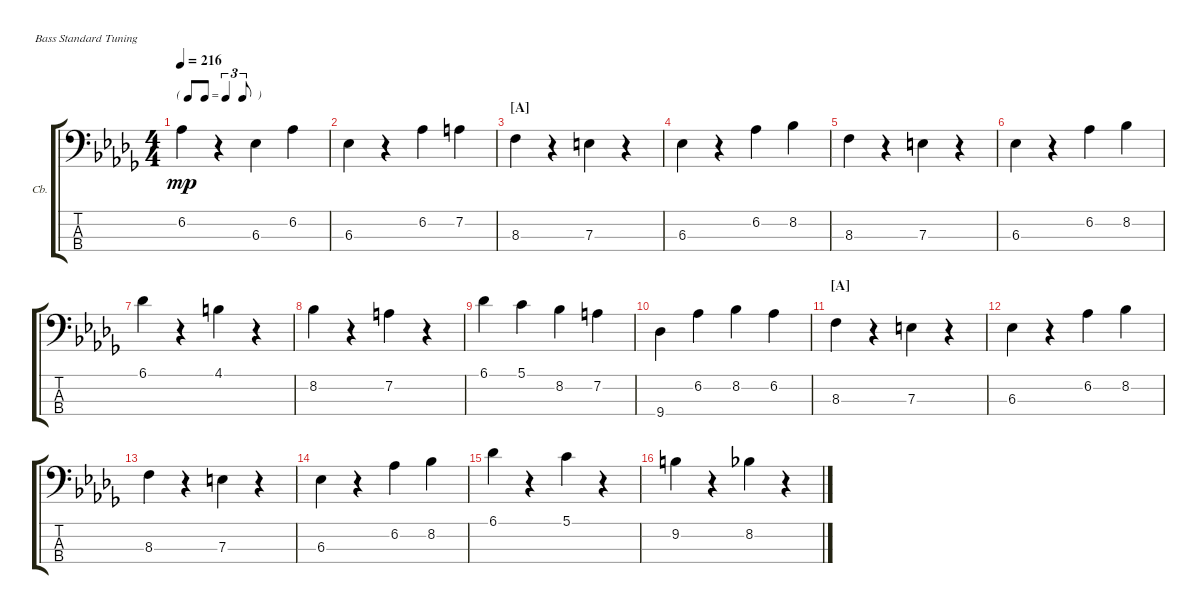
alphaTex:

\defaultSystemsLayout 4
\bracketExtendMode groupsimilarinstruments
\firstSystemTrackNameOrientation horizontal
\otherSystemsTrackNameOrientation horizontal
\track ("Contrabass" "Cb.") {instrument acousticbass}
\staff {score tabs}
\tuning (G2 D2 A1 E1)
\ts (4 4)
\tf triplet8th
\tempo 216
\clef f4
\scale
0.333333
\ks db
6.2.4{dy mp} r.4 6.3.4 6.2.4 |
\scale
0.333333 6.3.4 r.4 6.2.4 7.2.4 |
\section ("A" "")
8.3.4 r.4 7.3.4 r.4 |
6.3.4 r.4 6.2.4 8.2.4 |
8.3.4 r.4 7.3.4 r.4 |
6.3.4 r.4 6.2.4 8.2.4 |
6.1.4 r.4 4.1.4 r.4 |
8.2.4 r.4 7.2.4 r.4 |
6.1.4 5.1.4 8.2.4 7.2.4 |
9.4.4 6.2.4 8.2.4 6.2.4 |
\section ("A" "")
8.3.4 r.4 7.3.4 r.4 |
6.3.4 r.4 6.2.4 8.2.4 |
8.3.4 r.4 7.3.4 r.4 |
6.3.4 r.4 6.2.4 8.2.4 |
6.1.4 r.4 5.1.4 r.4 |
9.2.4 r.4 8.2.4 r.4
